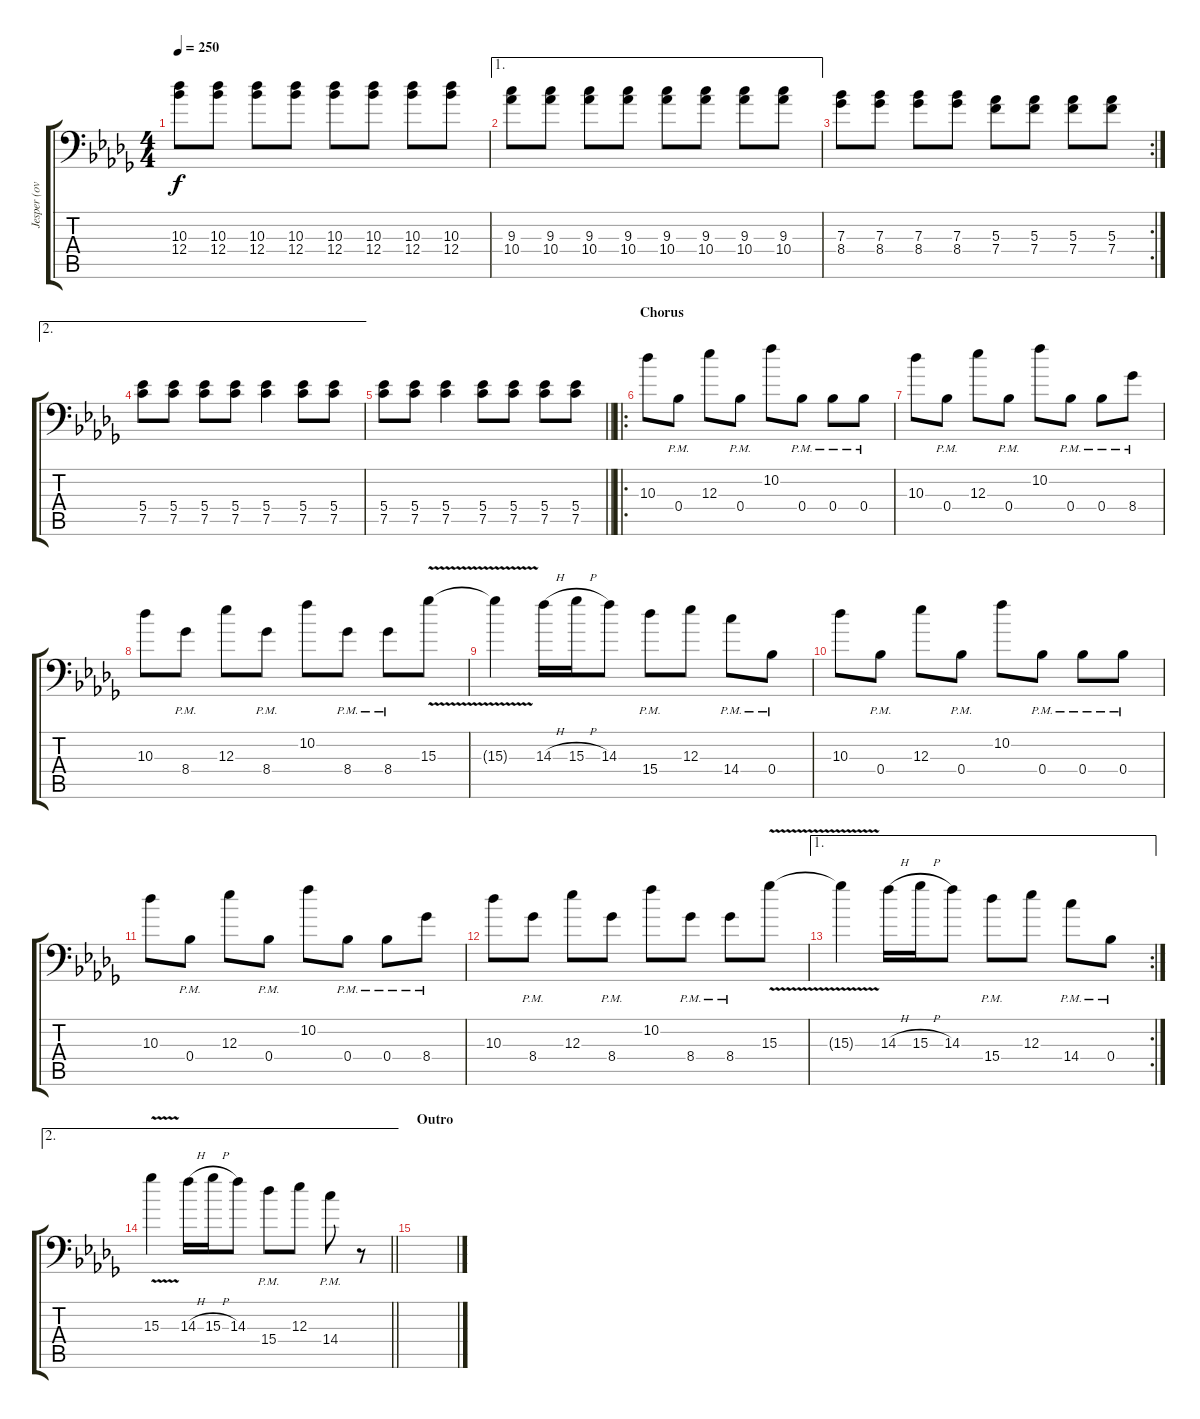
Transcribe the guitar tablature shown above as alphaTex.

\track ("Jesper (overdub)" "Jesper (ov") {instrument distortionguitar}
\staff {score tabs}
\tuning (C4 G3 Eb3 Bb2 F2 Bb1) {hide}
\ts (4 4)
\tempo 250
\clef f4
\ks bbminor
(10.3 12.4).8{dy f} (10.3 12.4).8 (10.3 12.4).8 (10.3 12.4).8 (10.3 12.4).8 (10.3 12.4).8 (10.3 12.4).8 (10.3 12.4).8 |
\ae 1
(9.3 10.4).8 (9.3 10.4).8 (9.3 10.4).8 (9.3 10.4).8 (9.3 10.4).8 (9.3 10.4).8 (9.3 10.4).8 (9.3 10.4).8 |
\rc 2
(7.3 8.4).8 (7.3 8.4).8 (7.3 8.4).8 (7.3 8.4).8 (5.3 7.4).8 (5.3 7.4).8 (5.3 7.4).8 (5.3 7.4).8 |
\ae 2
(5.4 7.5).8 (5.4 7.5).8 (5.4 7.5).8 (5.4 7.5).8 (5.4 7.5).4 (5.4 7.5).8 (5.4 7.5).8 |
\barLineRight lightlight
(5.4 7.5).8 (5.4 7.5).8 (5.4 7.5).4 (5.4 7.5).8 (5.4 7.5).8 (5.4 7.5).8 (5.4 7.5).8 |
\ro
\section ("" "Chorus")
10.3.8 0.4{pm}.8 12.3.8 0.4{pm}.8 10.2.8 0.4{pm}.8 0.4{pm}.8 0.4{pm}.8 |
10.3.8 0.4{pm}.8 12.3.8 0.4{pm}.8 10.2.8 0.4{pm}.8 0.4{pm}.8 8.4{pm}.8 |
10.3.8 8.4{pm}.8 12.3.8 8.4{pm}.8 10.2.8 8.4{pm}.8 8.4{pm}.8 15.3{v}.8 |
15.3{t}.4 14.3{h}.16 15.3{h}.16 14.3.8 15.4{pm}.8 12.3.8 14.4{pm}.8 0.4{pm}.8 |
10.3.8 0.4{pm}.8 12.3.8 0.4{pm}.8 10.2.8 0.4{pm}.8 0.4{pm}.8 0.4{pm}.8 |
10.3.8 0.4{pm}.8 12.3.8 0.4{pm}.8 10.2.8 0.4{pm}.8 0.4{pm}.8 8.4{pm}.8 |
10.3.8 8.4{pm}.8 12.3.8 8.4{pm}.8 10.2.8 8.4{pm}.8 8.4{pm}.8 15.3{v}.8 |
\ae 1
\rc 2
15.3{t}.4 14.3{h}.16 15.3{h}.16 14.3.8 15.4{pm}.8 12.3.8 14.4{pm}.8 0.4{pm}.8 |
\ae 2
\barLineRight lightlight
15.3{v}.4 14.3{h}.16 15.3{h}.16 14.3.8 15.4{pm}.8 12.3.8 14.4{pm}.8 r.8 |
\section ("" "Outro")
